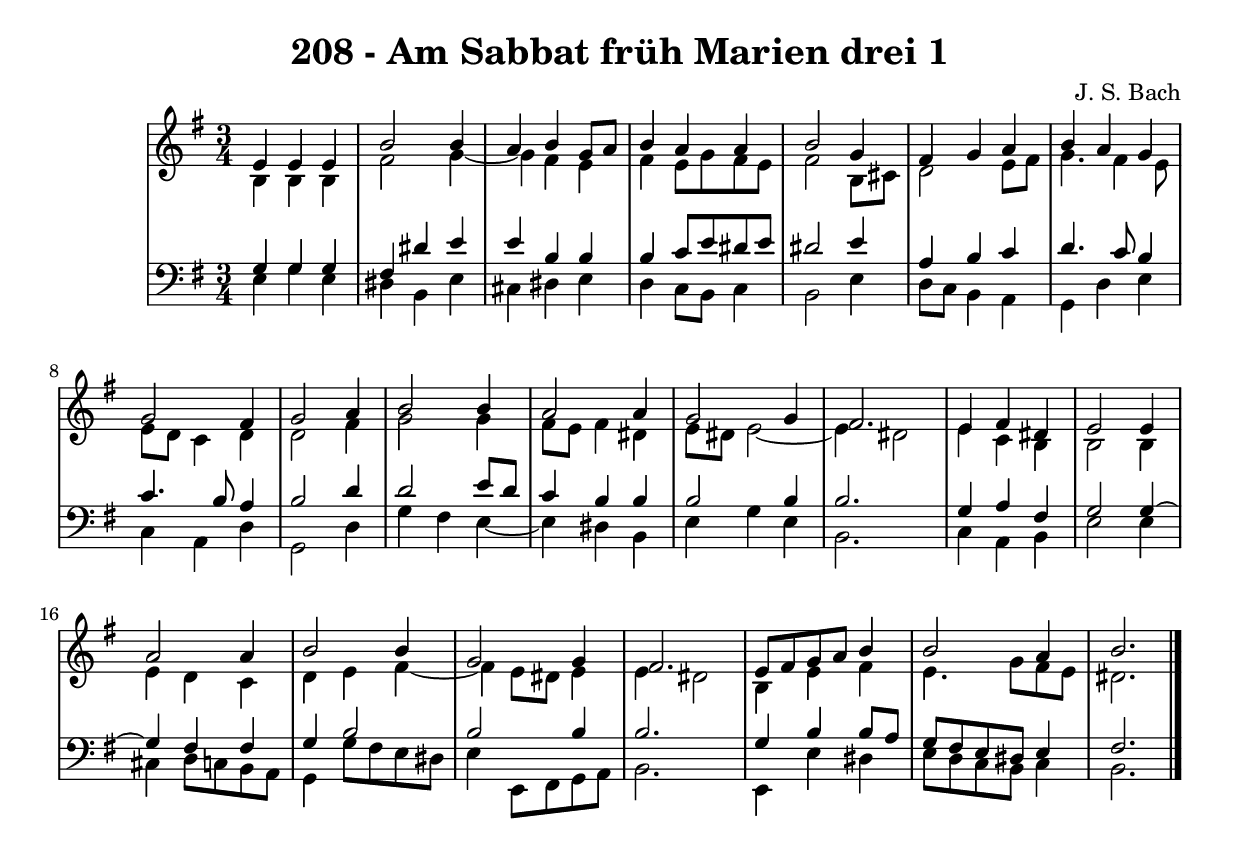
\version "2.10.33"

\header {
  title = "208 - Am Sabbat früh Marien drei 1"
  composer = "J. S. Bach"
}


global = {
  \time 3/4
  \key e \minor
}


soprano = \relative c' {
  e4 e4 e4 
  b'2 b4 
  a4 b4 g8 a8 
  b4 a4 a4 
  b2 g4   %5
  fis4 g4 a4 
  b4 a4 g4 
  g2 fis4 
  g2 a4 
  b2 b4   %10
  a2 a4 
  g2 g4 
  fis2. 
  e4 fis4 dis4 
  e2 e4   %15
  a2 a4 
  b2 b4 
  g2 g4 
  fis2. 
  e8 fis8 g8 a8 b4   %20
  b2 a4 
  b2. 
  
}

alto = \relative c' {
  b4 b4 b4 
  fis'2 g4~ 
  g4 fis4 e4 
  fis4 e8 g8 fis8 e8 
  fis2 b,8 cis8   %5
  d2 e8 fis8 
  g4. fis4 e8 
  e8 d8 c4 d4 
  d2 fis4 
  g2 g4   %10
  fis8 e8 fis4 dis4 
  e8 dis8 e2~ 
  e4 dis2 
  e4 c4 b4 
  b2 b4   %15
  e4 d4 c4 
  d4 e4 fis4~ 
  fis4 e8 dis8 e4 
  e4 dis2 
  b4 e4 fis4   %20
  e4. g8 fis8 e8 
  dis2. 
  
}

tenor = \relative c' {
  g4 g4 g4 
  fis4 dis'4 e4 
  e4 b4 b4 
  b4 c8 e8 dis8 e8 
  dis2 e4   %5
  a,4 b4 c4 
  d4. c8 b4 
  c4. b8 a4 
  b2 d4 
  d2 e8 d8   %10
  c4 b4 b4 
  b2 b4 
  b2. 
  g4 a4 fis4 
  g2 g4~   %15
  g4 fis4 fis4 
  g4 b2 
  b2 b4 
  b2. 
  g4 b4 b8 a8   %20
  g8 fis8 e8 dis8 e4 
  fis2. 
  
}

baixo = \relative c {
  e4 g4 e4 
  dis4 b4 e4 
  cis4 dis4 e4 
  d4 c8 b8 c4 
  b2 e4   %5
  d8 c8 b4 a4 
  g4 d'4 e4 
  c4 a4 d4 
  g,2 d'4 
  g4 fis4 e4~   %10
  e4 dis4 b4 
  e4 g4 e4 
  b2. 
  c4 a4 b4 
  e2 e4   %15
  cis4 d8 c8 b8 a8 
  g4 g'8 fis8 e8 dis8 
  e4 e,8 fis8 g8 a8 
  b2. 
  e,4 e'4 dis4   %20
  e8 d8 c8 b8 c4 
  b2. 
  
}

\score {
  <<
    \new StaffGroup <<
      \override StaffGroup.SystemStartBracket #'style = #'line 
      \new Staff {
        <<
          \global
          \new Voice = "soprano" { \voiceOne \soprano }
          \new Voice = "alto" { \voiceTwo \alto }
        >>
      }
      \new Staff {
        <<
          \global
          \clef "bass"
          \new Voice = "tenor" {\voiceOne \tenor }
          \new Voice = "baixo" { \voiceTwo \baixo \bar "|."}
        >>
      }
    >>
  >>
  \layout {}
  \midi {}
}